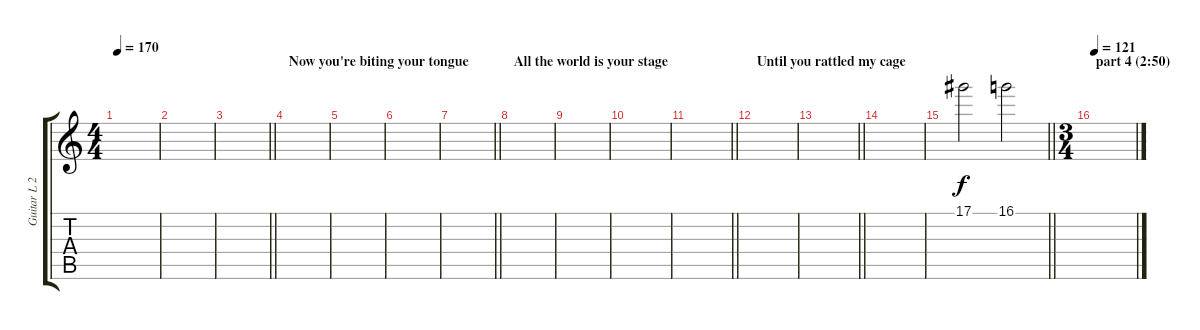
\track ("Guitar L 2" "Guitar L 2") {instrument distortionguitar}
\staff {score tabs}
\tuning (Eb4 Bb3 Gb3 Db3 Ab2 Eb2) {hide}
\ts (4 4)
\tempo 170
\clef g2
\ks c
|
|
\barLineRight lightlight
|
\section ("" "Now you're biting your tongue ")
|
|
|
\barLineRight lightlight
|
\section ("" "All the world is your stage")
|
|
|
\barLineRight lightlight
|
\section ("" "Until you rattled my cage ")
|
\barLineRight lightlight
|
|
\barLineRight lightlight
17.1.2 16.1.2 |
\ts (3 4)
\section ("" "part 4 (2:50)")
\tempo 121
